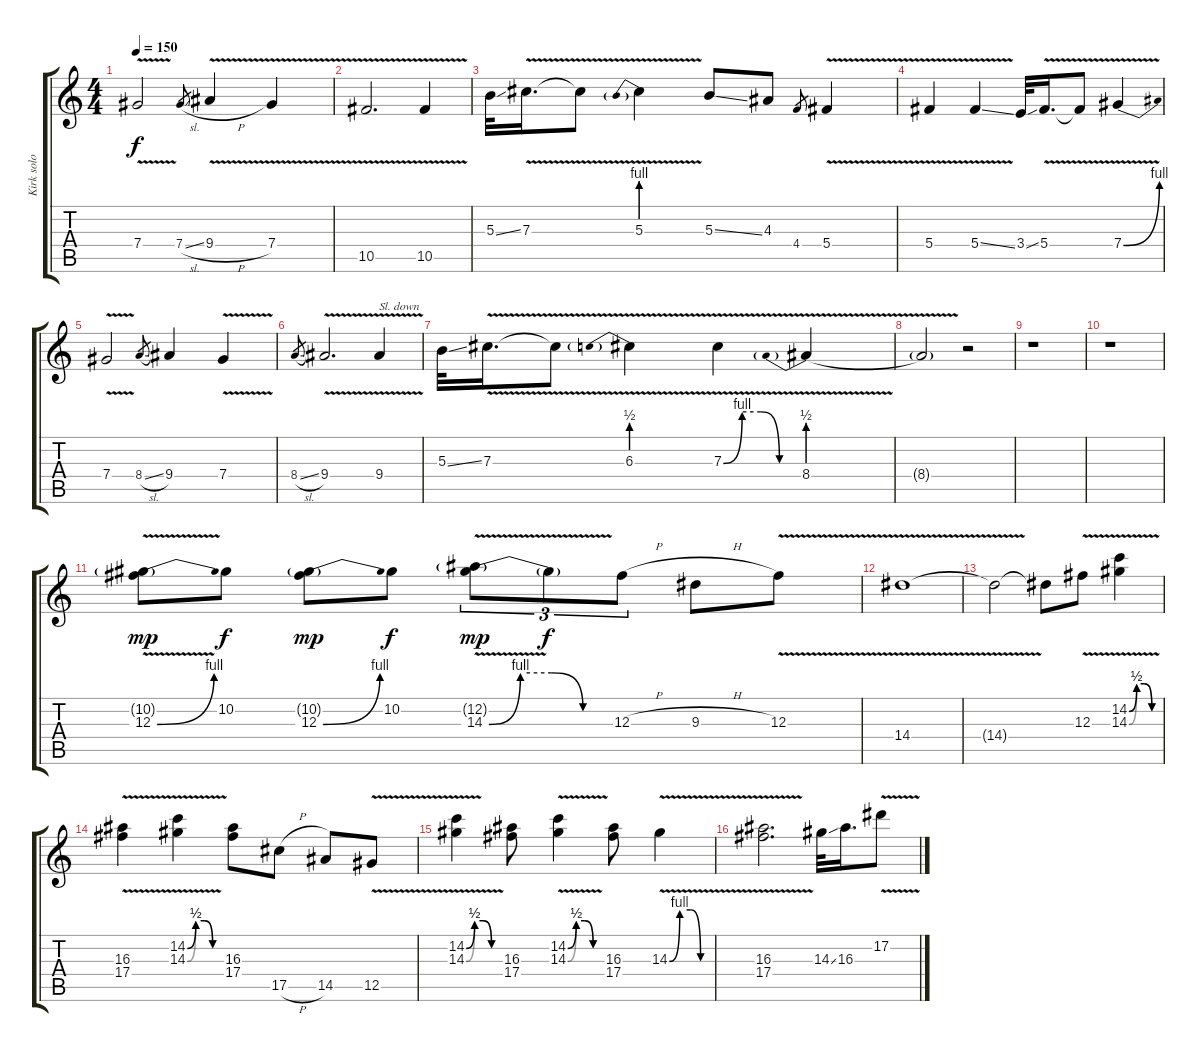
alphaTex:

\track ("Kirk solo" "Kirk solo") {instrument distortionguitar}
\staff {score tabs}
\tuning (Eb4 Bb3 Gb3 Db3 Ab2 Eb2) {hide}
\ts (4 4)
\tempo 150
\clef g2
\ks c
7.4{v}.2{dy f} 7.4{sl}.8{gr} 9.4{v h}.4 7.4{v}.4 |
10.5{v}.2{d} 10.5{v}.4 |
5.3{ss}.32 7.3{v}.16{d} 7.3{t}.8 5.3{be (prebend 0 4 60 4) v}.4 5.3{ss}.8 4.3.8 4.4.8{gr} 5.4{v}.4 |
5.4{v}.4 5.4{v ss}.4 3.4{ss}.32 5.4{v}.16{d} 5.4{t}.8 7.4{be (bend 0 0 60 4) v}.4 |
7.4{v}.2 8.4{sl}.8{gr} 9.4.4 7.4{v}.4 |
8.4{sl}.8{gr} 9.4{v}.2{d} 9.4{v}.4{txt "Sl. down"} |
5.3{ss}.32 7.3{v}.16{d} 7.3{t}.8 6.3{be (prebend 0 2 60 2) v}.4 7.3{be (custom 0 0 15 4 30 4 45 0 60 0) v}.4 8.4{be (prebend 0 2 60 2) v}.4 |
8.4{t}.2 r.2 |
r.1 |
r.1 |
(10.2{v g} 12.3{be (bend 0 0 60 4) v}).8{dy mp} 10.2.8{dy f} (10.2{g} 12.3{be (bend 0 0 60 4)}).8{dy mp} 10.2.8{dy f} (12.2{v g} 14.3{be (custom 0 0 15 4 30 4 45 0 60 0) v}).8{tu (3 2) dy mp} 14.3{t}.8{tu (3 2) dy f} 12.3{h}.8{tu (3 2)} 9.3{h}.8 12.3{v}.8 |
14.4{v}.1 |
14.4{t}.2 14.4{t}.8 12.3{v}.8 (14.2{be (custom 0 0 15 2 30 2 45 0 60 0) v} 14.3{be (custom 0 0 15 2 30 2 45 0 60 0) v}).4 |
(16.3{v} 17.4{v}).4 (14.2{be (custom 0 0 15 2 30 2 45 0 60 0) v} 14.3{be (custom 0 0 15 2 30 2 45 0 60 0) v}).4 (16.3 17.4).8 17.5{h}.8 14.5.8 12.5{v}.8 |
(14.2{be (custom 0 0 15 2 30 2 45 0 60 0) v} 14.3{be (custom 0 0 15 2 30 2 45 0 60 0) v}).4 (16.3 17.4).8 (14.2{be (custom 0 0 15 2 30 2 45 0 60 0) v} 14.3{be (custom 0 0 15 2 30 2 45 0 60 0) v}).4 (16.3 17.4).8 14.3{be (custom 0 0 15 4 30 4 45 0 60 0) v}.4 |
(16.3{v} 17.4{v}).2{d} 14.3{ss}.32 16.3.16{d} 17.2{v}.8
